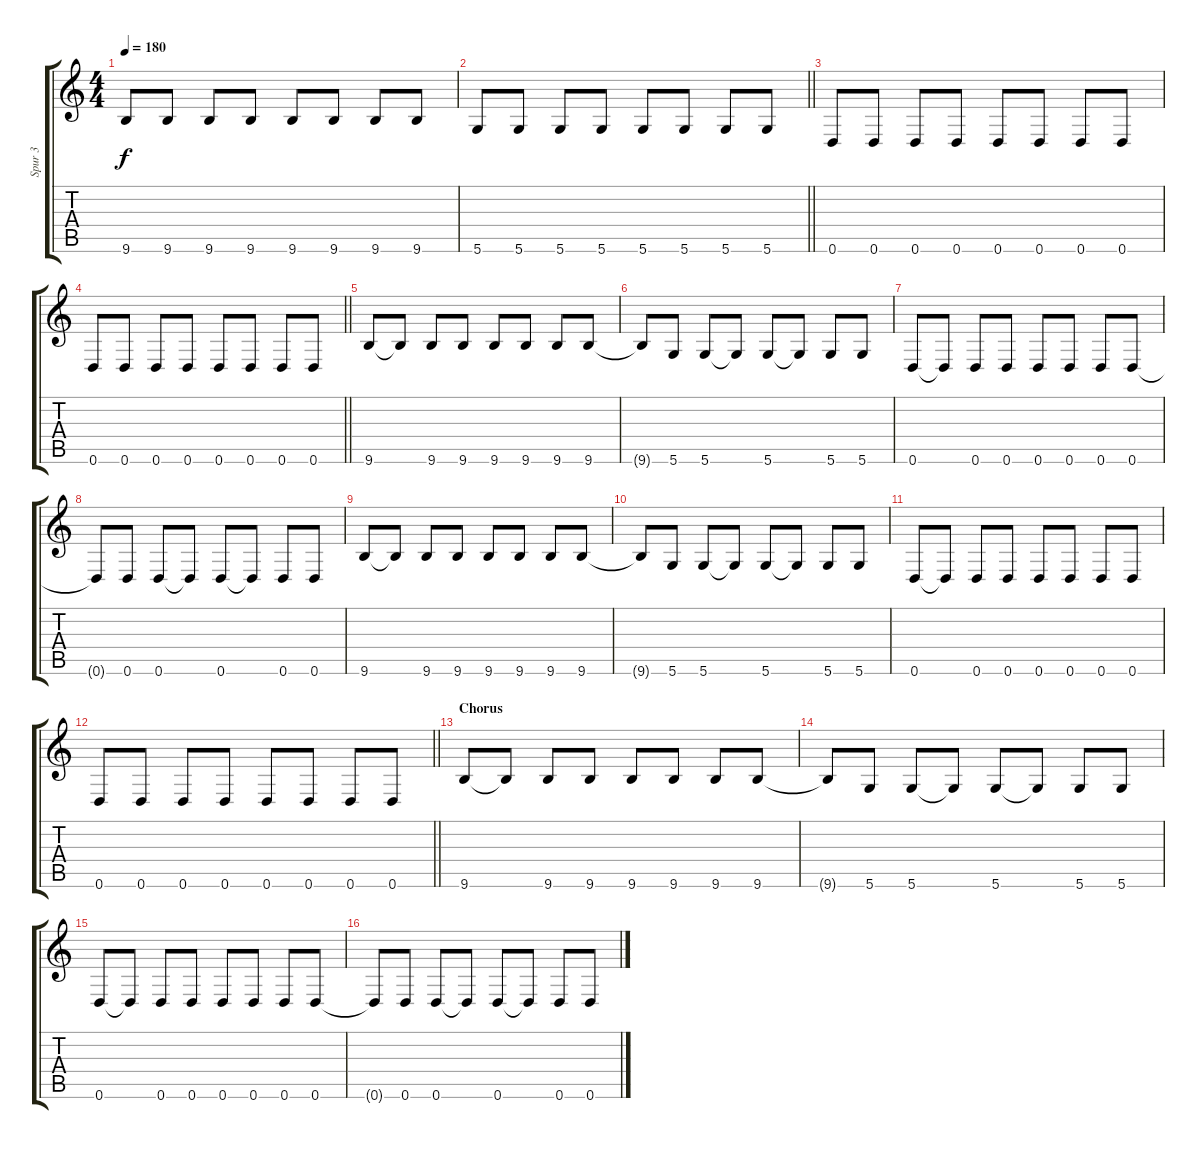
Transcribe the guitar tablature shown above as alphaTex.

\track ("Spur 3" "Spur 3") {instrument electricbasspick}
\staff {score tabs}
\tuning (E4 B3 G3 D3 A2 D2) {hide}
\ts (4 4)
\tempo 180
\clef g2
\ks c
9.6.8{dy f} 9.6.8 9.6.8 9.6.8 9.6.8 9.6.8 9.6.8 9.6.8 |
\barLineRight lightlight
5.6.8 5.6.8 5.6.8 5.6.8 5.6.8 5.6.8 5.6.8 5.6.8 |
0.6.8 0.6.8 0.6.8 0.6.8 0.6.8 0.6.8 0.6.8 0.6.8 |
\barLineRight lightlight
0.6.8 0.6.8 0.6.8 0.6.8 0.6.8 0.6.8 0.6.8 0.6.8 |
9.6.8 9.6{t}.8 9.6.8 9.6.8 9.6.8 9.6.8 9.6.8 9.6.8 |
9.6{t}.8 5.6.8 5.6.8 5.6{t}.8 5.6.8 5.6{t}.8 5.6.8 5.6.8 |
0.6.8 0.6{t}.8 0.6.8 0.6.8 0.6.8 0.6.8 0.6.8 0.6.8 |
0.6{t}.8 0.6.8 0.6.8 0.6{t}.8 0.6.8 0.6{t}.8 0.6.8 0.6.8 |
9.6.8 9.6{t}.8 9.6.8 9.6.8 9.6.8 9.6.8 9.6.8 9.6.8 |
9.6{t}.8 5.6.8 5.6.8 5.6{t}.8 5.6.8 5.6{t}.8 5.6.8 5.6.8 |
0.6.8 0.6{t}.8 0.6.8 0.6.8 0.6.8 0.6.8 0.6.8 0.6.8 |
\barLineRight lightlight
0.6.8 0.6.8 0.6.8 0.6.8 0.6.8 0.6.8 0.6.8 0.6.8 |
\section ("" "Chorus")
9.6.8 9.6{t}.8 9.6.8 9.6.8 9.6.8 9.6.8 9.6.8 9.6.8 |
9.6{t}.8 5.6.8 5.6.8 5.6{t}.8 5.6.8 5.6{t}.8 5.6.8 5.6.8 |
0.6.8 0.6{t}.8 0.6.8 0.6.8 0.6.8 0.6.8 0.6.8 0.6.8 |
0.6{t}.8 0.6.8 0.6.8 0.6{t}.8 0.6.8 0.6{t}.8 0.6.8 0.6.8
